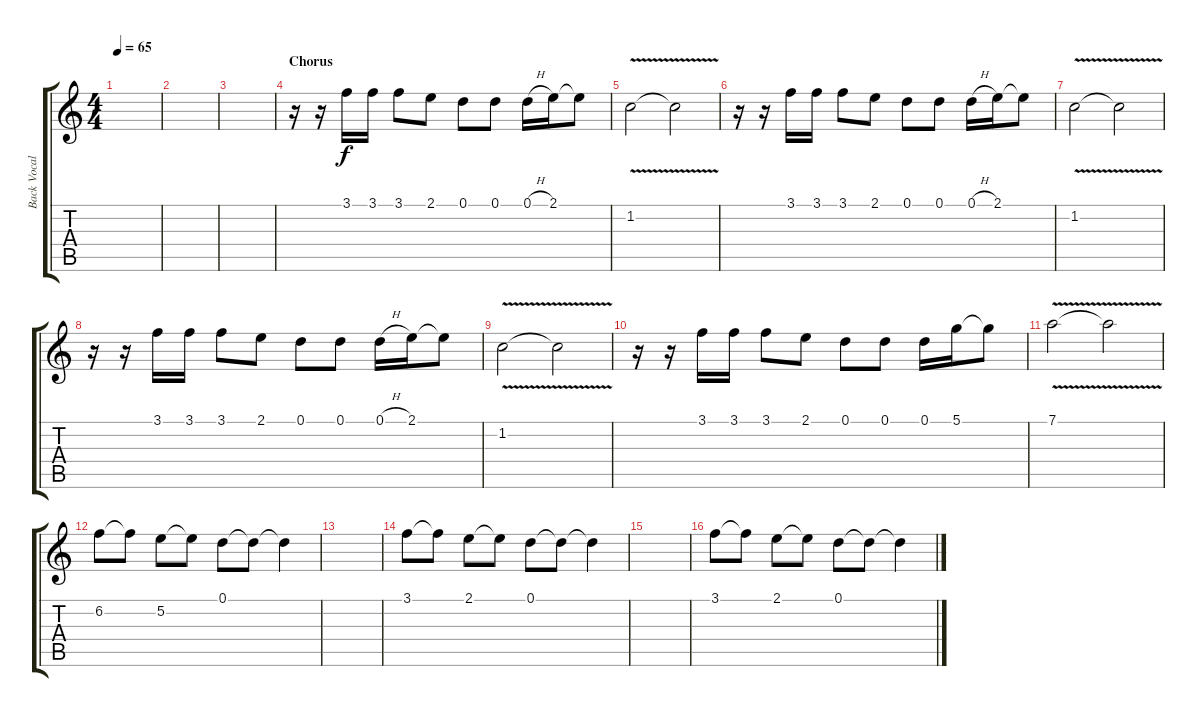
\track ("Back Vocal" "Back Vocal") {instrument overdrivenguitar}
\staff {score tabs}
\tuning (D4 B3 G3 D3 B2 G2) {hide}
\ts (4 4)
\tempo 65
\clef g2
\ks c
|
|
|
\section ("" "Chorus")
r.16 r.16 3.1.16 3.1.16 3.1.8 2.1.8 0.1.8 0.1.8 0.1{h}.16 2.1.16 2.1{t}.8 |
1.2{v}.2 1.2{t}.2 |
r.16 r.16 3.1.16 3.1.16 3.1.8 2.1.8 0.1.8 0.1.8 0.1{h}.16 2.1.16 2.1{t}.8 |
1.2{v}.2 1.2{t}.2 |
r.16 r.16 3.1.16 3.1.16 3.1.8 2.1.8 0.1.8 0.1.8 0.1{h}.16 2.1.16 2.1{t}.8 |
1.2{v}.2 1.2{t}.2 |
r.16 r.16 3.1.16 3.1.16 3.1.8 2.1.8 0.1.8 0.1.8 0.1.16 5.1.16 5.1{t}.8 |
7.1{v}.2 7.1{t}.2 |
6.2.8 6.2{t}.8 5.2.8 5.2{t}.8 0.1.8 0.1{t}.8 0.1{t}.4 |
|
3.1.8 3.1{t}.8 2.1.8 2.1{t}.8 0.1.8 0.1{t}.8 0.1{t}.4 |
|
3.1.8 3.1{t}.8 2.1.8 2.1{t}.8 0.1.8 0.1{t}.8 0.1{t}.4
